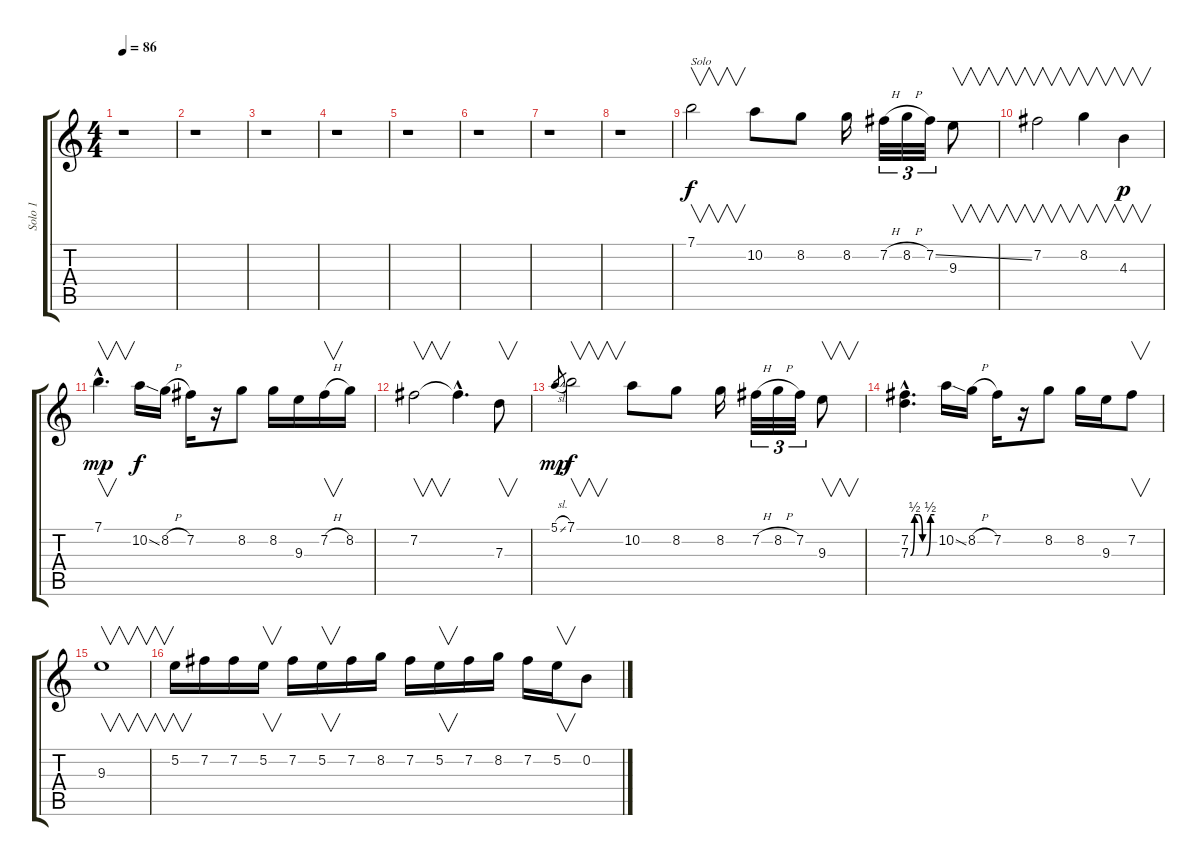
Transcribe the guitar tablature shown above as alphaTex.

\track ("Solo 1" "Solo 1") {instrument distortionguitar}
\staff {score tabs}
\tuning (E4 B3 G3 D3 A2 E2) {hide}
\ts (4 4)
\tempo 86
\clef g2
\ks c
r.1{dy f instrument distortionguitar} |
r.1 |
r.1 |
r.1 |
r.1 |
r.1 |
r.1 |
r.1 |
7.1.2{v txt "Solo"} 10.2.8 8.2.8 8.2.16 7.2{h}.32{tu (3 2)} 8.2{h}.32{tu (3 2)} 7.2{ss}.32{tu (3 2)} 9.3.8{v} |
7.2.2{v} 8.2.4{v} 4.3.4{v dy p} |
7.1{hac}.4{v d dy mp} 10.2{ss}.16{dy f} 8.2{h}.16 7.2.16 r.16 8.2.8 8.2.16 9.3.16 7.2{h}.16{v} 8.2.16 |
7.2.2{v} 7.2{hac t}.4{d} 7.3.8{v} |
5.1{sl}.8{gr dy mp} 7.1.2{v dy f} 10.2.8 8.2.8 8.2.16 7.2{h}.32{tu (3 2)} 8.2{h}.32{tu (3 2)} 7.2.32{tu (3 2)} 9.3.8{v} |
(7.2{hac} 7.3{be (custom 0 0 10 2 20 2 30 0 40 0 50 2 60 2) hac}).4{d} 10.2{ss}.16 8.2{h}.16 7.2.16 r.16 8.2.8 8.2.16 9.3.16 7.2.8{v} |
9.3.1{v} |
5.2.16{v} 7.2.16 7.2.16 5.2.16{v} 7.2.16 5.2.16{v} 7.2.16 8.2.16 7.2.16 5.2.16{v} 7.2.16 8.2.16 7.2.16 5.2.16{v} 0.2.8
